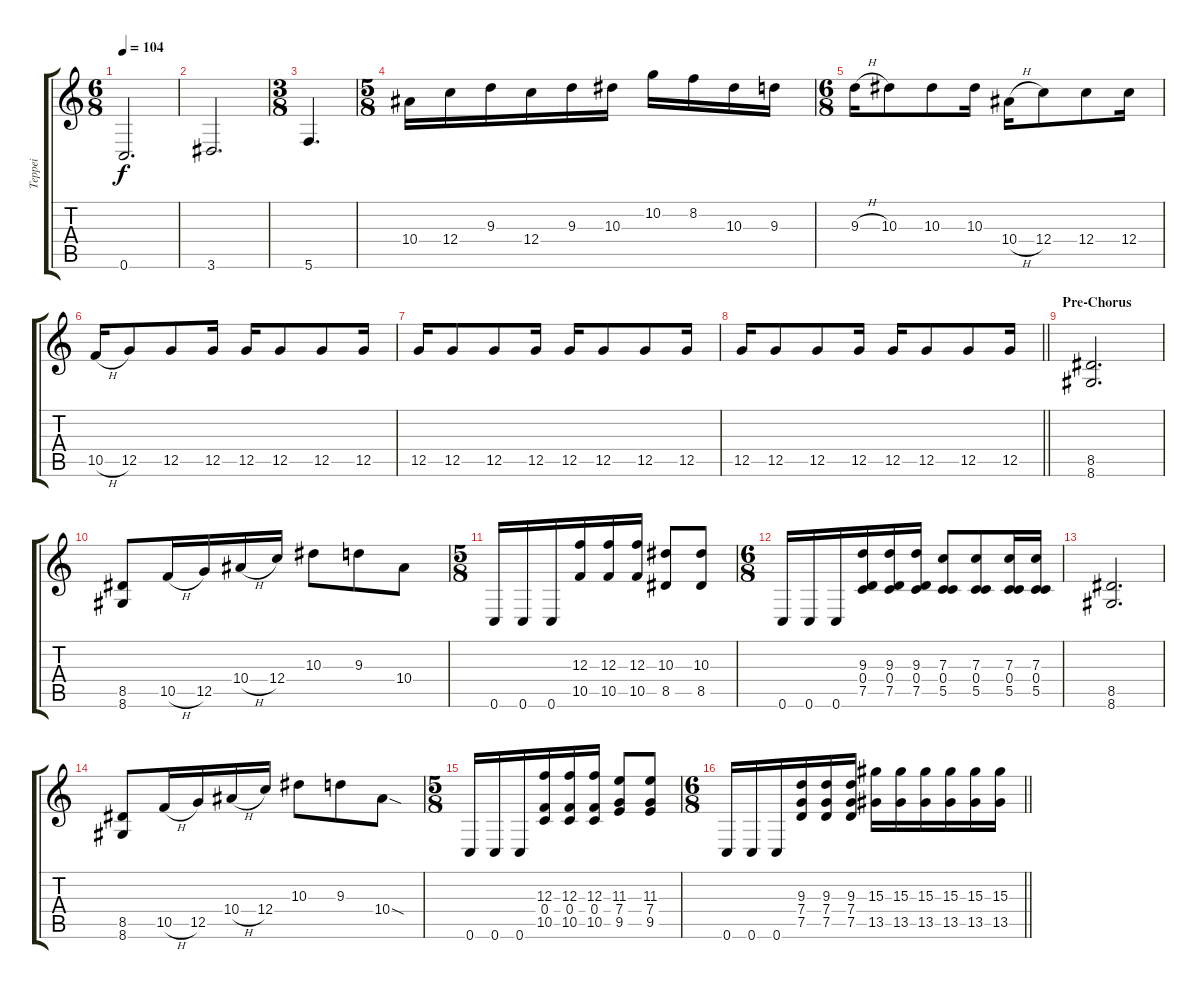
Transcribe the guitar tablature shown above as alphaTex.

\track ("Teppei" "Teppei") {instrument overdrivenguitar}
\staff {score tabs}
\tuning (D4 A3 F3 C3 G2 C2) {hide}
\ts (6 8)
\tempo 104
\clef g2
\ks c
0.6{t}.2{d dy f} |
3.6.2{d} |
\ts (3 8)
5.6.4{d} |
\ts (5 8)
10.4.16 12.4.16 9.3.16 12.4.16 9.3.16 10.3.16 10.2.16 8.2.16 10.3.16 9.3.16 |
\ts (6 8)
9.3{h}.16 10.3.8 10.3.8 10.3.16 10.4{h}.16 12.4.8 12.4.8 12.4.16 |
10.5{h}.16 12.5.8 12.5.8 12.5.16 12.5.16 12.5.8 12.5.8 12.5.16 |
12.5.16 12.5.8 12.5.8 12.5.16 12.5.16 12.5.8 12.5.8 12.5.16 |
\barLineRight lightlight
12.5.16 12.5.8 12.5.8 12.5.16 12.5.16 12.5.8 12.5.8 12.5.16 |
\section ("" "Pre-Chorus")
(8.5 8.6).2{d} |
(8.5 8.6).8 10.5{h}.16 12.5.16 10.4{h}.16 12.4.16 10.3.8 9.3.8 10.4.8 |
\ts (5 8)
0.6.16 0.6.16 0.6.16 (12.3 10.5).16 (12.3 10.5).16 (12.3 10.5).16 (10.3 8.5).8 (10.3 8.5).8 |
\ts (6 8)
0.6.16 0.6.16 0.6.16 (9.3 0.4 7.5).16 (9.3 0.4 7.5).16 (9.3 0.4 7.5).16 (7.3 0.4 5.5).8 (7.3 0.4 5.5).8 (7.3 0.4 5.5).16 (7.3 0.4 5.5).16 |
(8.5 8.6).2{d} |
(8.5 8.6).8 10.5{h}.16 12.5.16 10.4{h}.16 12.4.16 10.3.8 9.3.8 10.4{sod}.8 |
\ts (5 8)
0.6.16 0.6.16 0.6.16 (12.3 0.4 10.5).16 (12.3 0.4 10.5).16 (12.3 0.4 10.5).16 (11.3 7.4 9.5).8 (11.3 7.4 9.5).8 |
\ts (6 8)
\barLineRight lightlight
0.6.16 0.6.16 0.6.16 (9.3 7.4 7.5).16 (9.3 7.4 7.5).16 (9.3 7.4 7.5).16 (15.3 13.5).16 (15.3 13.5).16 (15.3 13.5).16 (15.3 13.5).16 (15.3 13.5).16 (15.3 13.5).16
